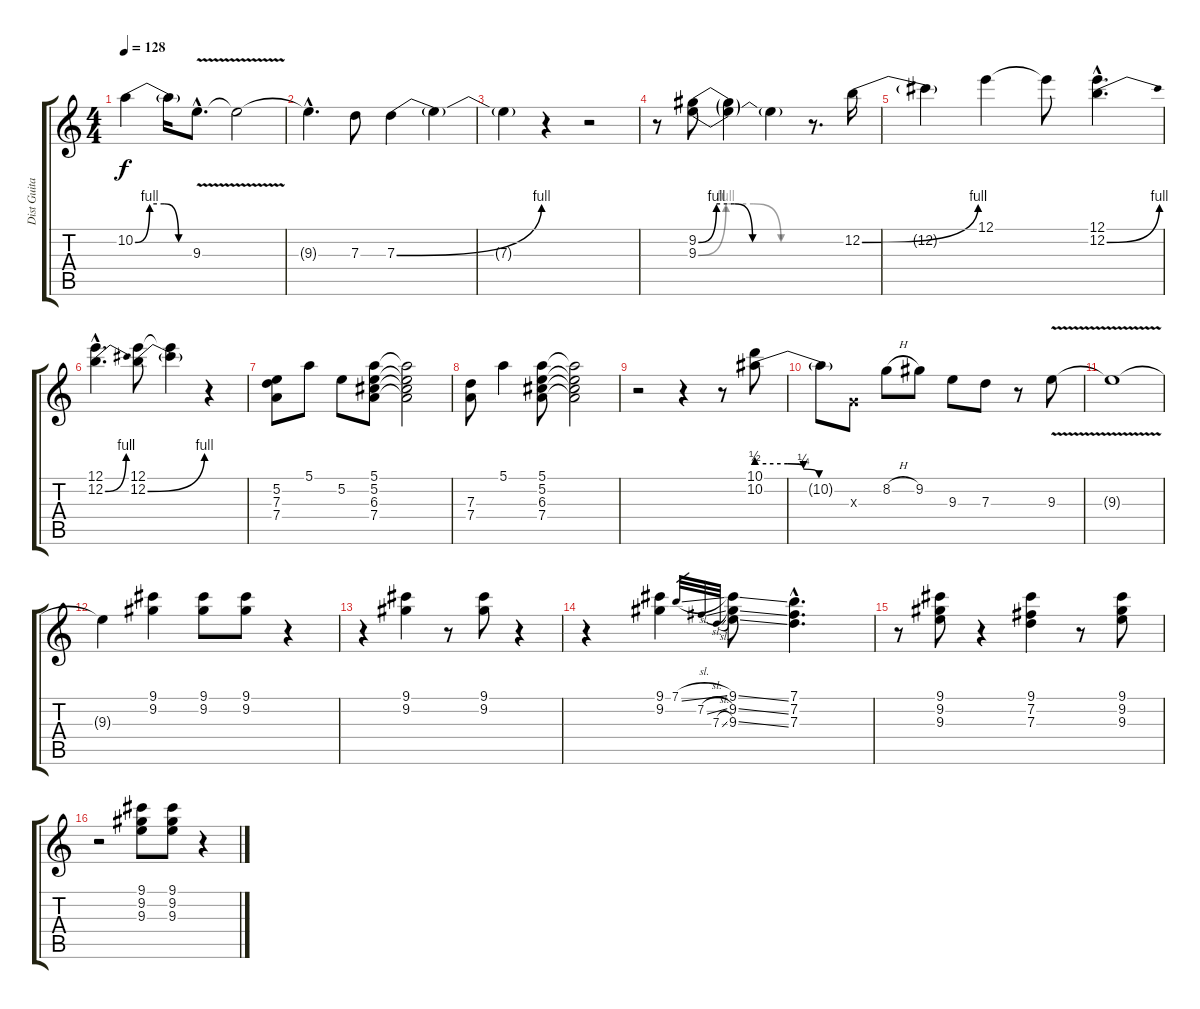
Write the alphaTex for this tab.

\track ("Dist Guitar" "Dist Guita") {instrument distortionguitar}
\staff {score tabs}
\tuning (E4 B3 G3 D3 A2 E2) {hide}
\ts (4 4)
\tempo 128
\clef g2
\ks c
10.2{be (custom 0 0 15 4 30 4 45 0 60 0)}.4{dy f} 10.2{t}.16 9.3{v hac}.8{d} 9.3{t}.2 |
9.3{hac t}.4{d} 7.3.8 7.3{be (bend 0 0 60 4)}.4 7.3{t}.4 |
7.3{t}.4 r.4 r.2 |
r.8 (9.2{be (custom 0 0 15 4 30 4 45 0 60 0)} 9.3{be (custom 0 0 15 4 30 4 45 0 60 0)}).8 (9.2{t} 9.3{t}).4 9.3{t}.4 r.8{d} 12.2{be (bend 0 0 60 4)}.16 |
12.2{t}.4 12.1.4 12.1{t}.8 (12.1{hac} 12.2{be (bend 0 0 60 4) hac}).4{d} |
(12.1{hac} 12.2{be (bend 0 0 60 4) hac}).4{d} (12.1 12.2{be (bend 0 0 60 4)}).8 (12.1{t} 12.2{t}).4 r.4 |
(5.2 7.3 7.4).8 5.1.8 5.2.8 (5.1 5.2 6.3 7.4).8 (5.1{t} 5.2{t} 6.3{t} 7.4{t}).2 |
(7.3 7.4).8 5.1.4 (5.1 5.2 6.3 7.4).8 (5.1{t} 5.2{t} 6.3{t} 7.4{t}).2 |
r.2 r.4 r.8 (10.1 10.2{be (custom 0 2 20 2 30 1 40 0 60 0)}).8 |
10.2{t}.8 0.3{x}.8 8.2{h}.8 9.2.8 9.3.8 7.3.8 r.8 9.3{v}.8 |
9.3{t}.1 |
9.3{t}.4 (9.1 9.2).4 (9.1 9.2).8 (9.1 9.2).8 r.4 |
r.4 (9.1 9.2).4 r.8 (9.1 9.2).8 r.4 |
r.4 (9.1 9.2).4 7.1{sl}.32{gr} 7.2{sl}.32{gr} 7.3{sl}.32{gr} (9.1{ss} 9.2{ss} 9.3{ss}).8 (7.1{hac} 7.2{hac} 7.3{hac}).4{d} |
r.8 (9.1 9.2 9.3).8 r.4 (9.1 7.2 7.3).4 r.8 (9.1 9.2 9.3).8 |
r.2 (9.1 9.2 9.3).8 (9.1 9.2 9.3).8 r.4
